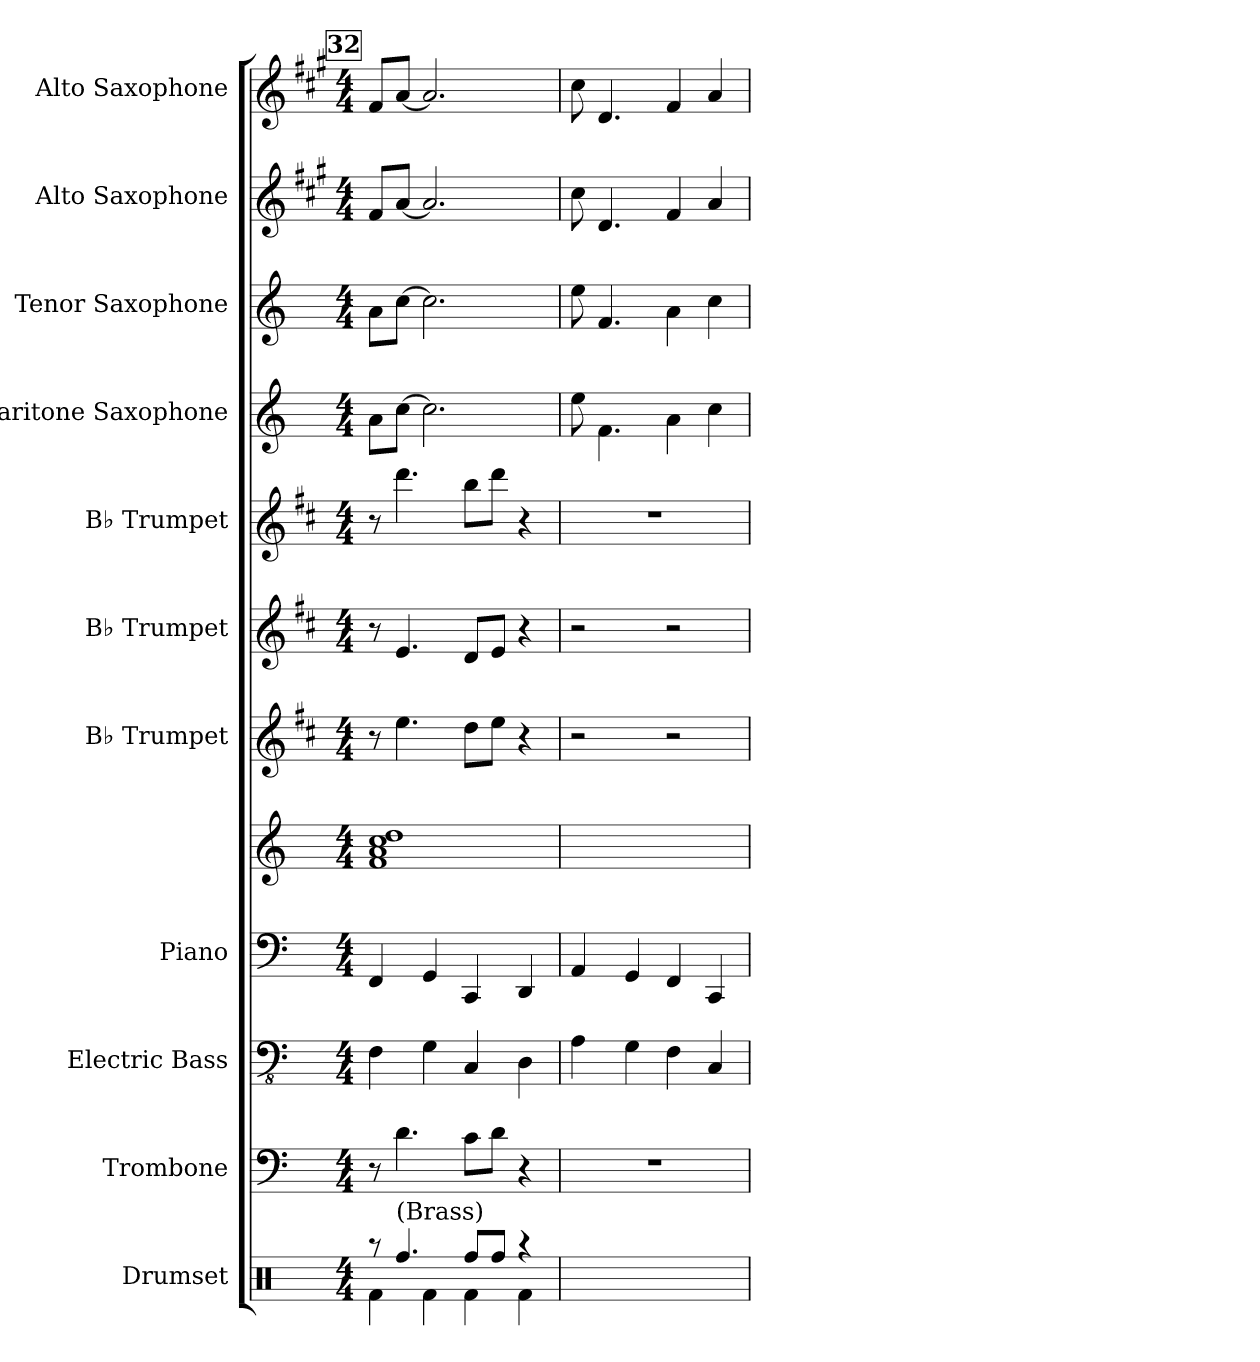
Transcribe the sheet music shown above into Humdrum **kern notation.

**kern	**kern	**kern	**kern	**kern	**kern	**kern	**kern	**kern	**kern	**kern	**kern
*part11	*part10	*part9	*part8	*part8	*part7	*part6	*part5	*part4	*part3	*part2	*part1
*staff12	*staff11	*staff10	*staff9	*staff8	*staff7	*staff6	*staff5	*staff4	*staff3	*staff2	*staff1
*I"Drumset	*I"Trombone	*I"Electric Bass	*I"Piano	*	*I"B♭ Trumpet	*I"B♭ Trumpet	*I"B♭ Trumpet	*I"Baritone Saxophone	*I"Tenor Saxophone	*I"Alto Saxophone	*I"Alto Saxophone
*I'Drs.	*I'Trb.	*I'El. B.	*I'Pno.	*	*I'B♭ Tpt.	*I'B♭ Tpt.	*I'B♭ Tpt.	*I'Bar. Sax.	*I'T. Sax.	*I'A. Sax.	*I'A. Sax.
*clefX	*clefF4	*clefFv4	*clefF4	*clefG2	*clefG2	*clefG2	*clefG2	*clefG2	*clefG2	*clefG2	*clefG2
*	*	*	*	*	*ITrd1c2	*ITrd1c2	*ITrd1c2	*ITrd12c21	*ITrd8c14	*ITrd5c9	*ITrd5c9
*k[]	*k[]	*k[]	*k[]	*k[]	*k[]	*k[]	*k[]	*k[]	*k[]	*k[]	*k[]
*M4/4	*M4/4	*M4/4	*M4/4	*M4/4	*M4/4	*M4/4	*M4/4	*M4/4	*M4/4	*M4/4	*M4/4
!!LO:REH:place=s1:a:B:fs=14:t=32
=29	=29	=29	=29	=29	=29	=29	=29	=29	=29	=29	=29
*^	*	*	*	*	*	*	*	*	*	*	*
8r	4Rf\	8r	4FF\	4FF/	1f 1a 1cc 1dd	8r	8r	8r	8A\L	8A\L	8A/L	8A/L
!LO:TX:a:t=(Brass)	!	!	!	!	!	!	!	!	!	!	!	!
4.Rff/	.	4.d\	.	.	.	4.dd\	4.d/	4.ccc\	[8c\J	[8c\J	[8c/J	[8c/J
.	4Rf\	.	4GG\	4GG/	.	.	.	.	2.c\]	2.c\]	2.c/]	2.c/]
8Rff/L	4Rf\	8c\L	4CC/	4CC/	.	8cc\L	8c/L	8aa\L	.	.	.	.
8Rff/J	.	8d\J	.	.	.	8dd\J	8d/J	8ccc\J	.	.	.	.
4r	4Rf\	4r	4DD\	4DD/	.	4r	4r	4r	.	.	.	.
*v	*v	*	*	*	*	*	*	*	*	*	*	*
!!LO:PB:g=z
=30	=30	=30	=30	=30	=30	=30	=30	=30	=30	=30	=30
4R	1r	4AA\	4AA/	1ryy	2r	2r	1r	8e\	8e\	8e\	8e\
.	.	.	.	.	.	.	.	4.F\	4.F/	4.F/	4.F/
4R	.	4GG\	4GG/	.	.	.	.	.	.	.	.
4R	.	4FF\	4FF/	.	2r	2r	.	4A\	4A\	4A/	4A/
4R	.	4CC/	4CC/	.	.	.	.	4c\	4c\	4c/	4c/
=	=	=	=	=	=	=	=	=	=	=	=
*-	*-	*-	*-	*-	*-	*-	*-	*-	*-	*-	*-
